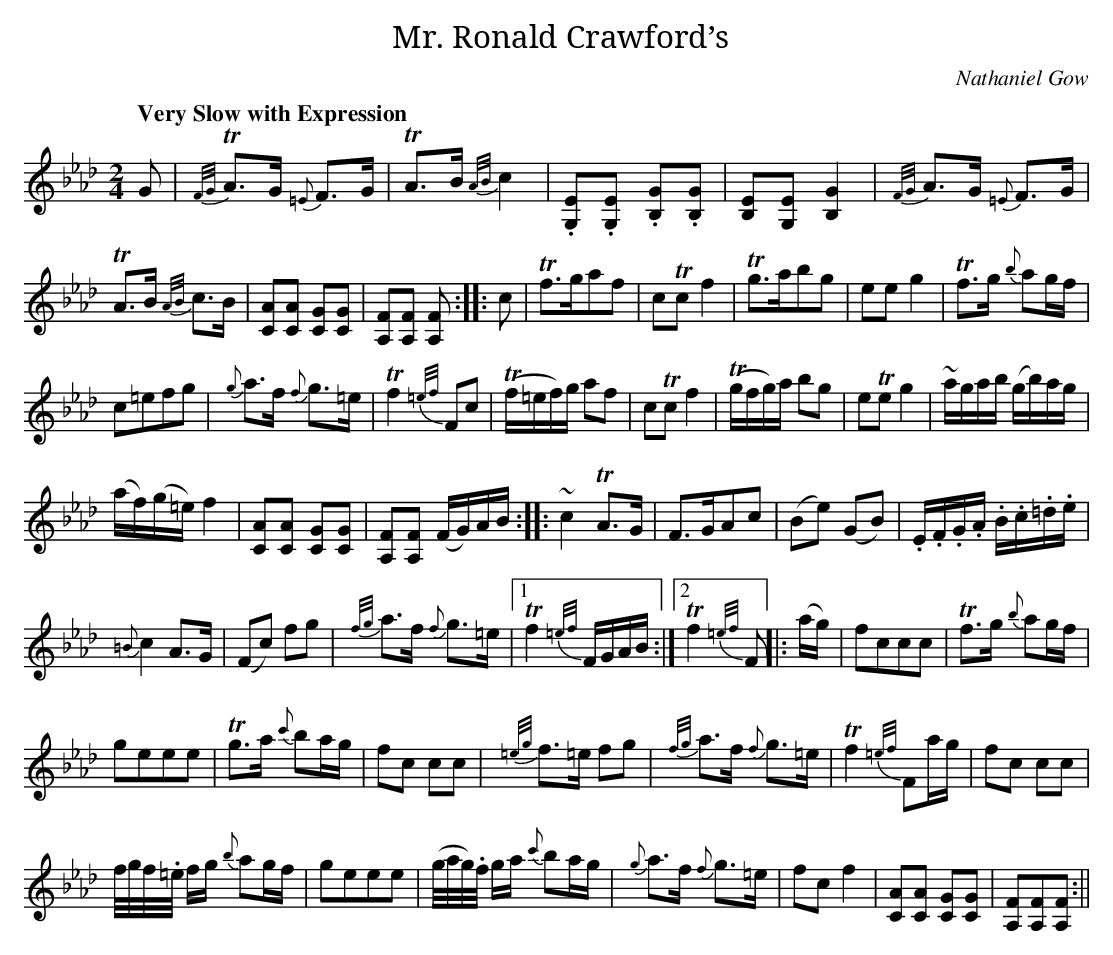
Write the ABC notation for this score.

X:1
T:Mr. Ronald Crawford’s
M:2/4
L:1/8
Q:"Very Slow with Expression"
C:Nathaniel Gow
K:Fmin
G|{F/G/}TA>G {=E}F>G|TA>B {A/B/}c2|.[G,E].[G,E] .[B,G].[B,G]|[B,E][G,E] [B,2G2]|{F/G/}A>G {=E}F>G|
TA>B {A/B/}c>B|[CA][CA] [CG][CG]|[A,F][A,F] [A,F]:||:c|Tf>gaf|cTc f2|Tg>abg|ee g2|Tf>g {b}ag/f/|
c=efg|{g}a>f {f}g>=e|Tf2 {=e/f/}Fc|T(f/=e/f/)g/ af|cTc f2|T(g/f/g/)a/ bg|eTe g2|~a/g/a/b/ (g/b/)a/g/|
(a/f/)(g/=e/) f2|[CA][CA] [CG][CG]|[A,F][A,F] (F/G/)A/B/:||:~c2 TA>G|F>GAc|(Be) (GB)|.E/.F/.G/.A/ .B/.c/.=d/.e/|
{=B}c2 A>G|(Fc) fg|{f/g/}a>f {f}g>=e|1 Tf2 {=e/f/}F/G/A/B/:|2 Tf2 {=e/f/}F||:(a/g/)|fccc|Tf>g {b}ag/f/|
geee|Tg>a {c'}ba/g/|fc cc|{=e/g/}f>=e fg|{f/g/}a>f {f}g>=e|Tf2 {=e/f/}Fa/g/|fc cc|
f/4g/4f/4.=e/4 f/g/ {b}ag/f/|geee|(g/4a/4g/4).f/4 g/a/ {c'}ba/g/|{g}a>f {f}g>=e|fc f2|[CA][CA] [CG][CG]|[A,F][A,F][A,F]:||
